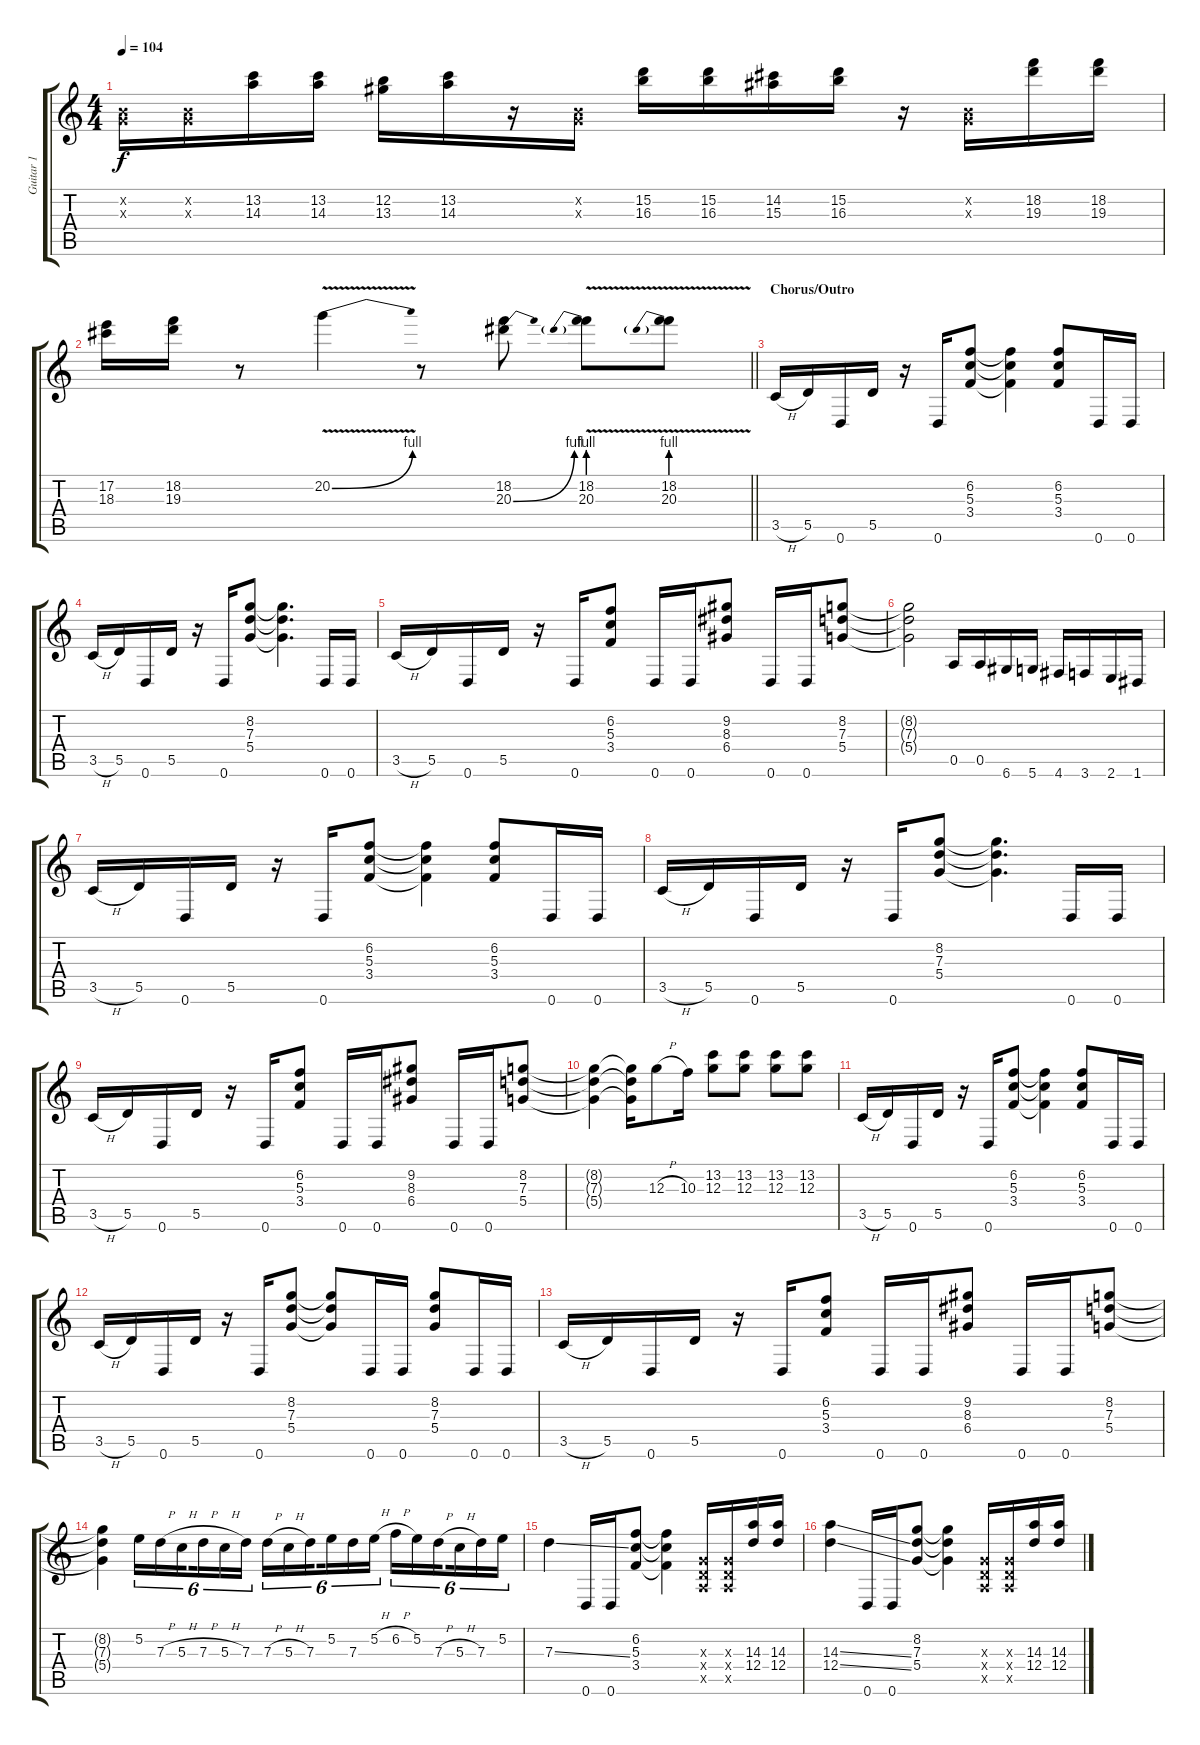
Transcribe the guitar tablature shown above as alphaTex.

\track ("Guitar 1" "Guitar 1") {solo instrument overdrivenguitar}
\staff {score tabs}
\tuning (E4 B3 G3 D3 A2 D2) {hide}
\ts (4 4)
\tempo 104
\clef g2
\ks c
(0.2{x} 0.3{x}).16{dy f} (0.2{x} 0.3{x}).16 (13.2 14.3).16 (13.2 14.3).16 (12.2 13.3).16 (13.2 14.3).16 r.16 (0.2{x} 0.3{x}).16 (15.2 16.3).16 (15.2 16.3).16 (14.2 15.3).16 (15.2 16.3).16 r.16 (0.2{x} 0.3{x}).16 (18.2 19.3).16 (18.2 19.3).16 |
\barLineRight lightlight
(17.2 18.3).16 (18.2 19.3).16 r.8 20.2{be (bend 0 0 60 4) v}.4 r.8 (18.2 20.3{be (bend 0 0 60 4)}).8 (18.2{v} 20.3{be (prebend 0 4 60 4) v}).8 (18.2{v} 20.3{be (prebend 0 4 60 4) v}).8 |
\section ("" "Chorus/Outro")
3.5{h}.16 5.5.16 0.6.16 5.5.16 r.16 0.6.16 (6.2 5.3 3.4).8 (6.2{t} 5.3{t} 3.4{t}).4 (6.2 5.3 3.4).8 0.6.16 0.6.16 |
3.5{h}.16 5.5.16 0.6.16 5.5.16 r.16 0.6.16 (8.2 7.3 5.4).8 (8.2{t} 7.3{t} 5.4{t}).4{d} 0.6.16 0.6.16 |
3.5{h}.16 5.5.16 0.6.16 5.5.16 r.16 0.6.16 (6.2 5.3 3.4).8 0.6.16 0.6.16 (9.2 8.3 6.4).8 0.6.16 0.6.16 (8.2 7.3 5.4).8 |
(8.2{t} 7.3{t} 5.4{t}).2 0.5.16 0.5.16 6.6.16 5.6.16 4.6.16 3.6.16 2.6.16 1.6.16 |
3.5{h}.16 5.5.16 0.6.16 5.5.16 r.16 0.6.16 (6.2 5.3 3.4).8 (6.2{t} 5.3{t} 3.4{t}).4 (6.2 5.3 3.4).8 0.6.16 0.6.16 |
3.5{h}.16 5.5.16 0.6.16 5.5.16 r.16 0.6.16 (8.2 7.3 5.4).8 (8.2{t} 7.3{t} 5.4{t}).4{d} 0.6.16 0.6.16 |
3.5{h}.16 5.5.16 0.6.16 5.5.16 r.16 0.6.16 (6.2 5.3 3.4).8 0.6.16 0.6.16 (9.2 8.3 6.4).8 0.6.16 0.6.16 (8.2 7.3 5.4).8 |
(8.2{t} 7.3{t} 5.4{t}).4 (8.2{t} 7.3{t} 5.4{t}).16 12.3{h}.8 10.3.16 (13.2 12.3).8 (13.2 12.3).8 (13.2 12.3).8 (13.2 12.3).8 |
3.5{h}.16 5.5.16 0.6.16 5.5.16 r.16 0.6.16 (6.2 5.3 3.4).8 (6.2{t} 5.3{t} 3.4{t}).4 (6.2 5.3 3.4).8 0.6.16 0.6.16 |
3.5{h}.16 5.5.16 0.6.16 5.5.16 r.16 0.6.16 (8.2 7.3 5.4).8 (8.2{t} 7.3{t} 5.4{t}).8 0.6.16 0.6.16 (8.2 7.3 5.4).8 0.6.16 0.6.16 |
3.5{h}.16 5.5.16 0.6.16 5.5.16 r.16 0.6.16 (6.2 5.3 3.4).8 0.6.16 0.6.16 (9.2 8.3 6.4).8 0.6.16 0.6.16 (8.2 7.3 5.4).8 |
(8.2{t} 7.3{t} 5.4{t}).4 5.2.16{tu (6 4)} 7.3{h}.16{tu (6 4)} 5.3{h}.16{tu (6 4) beam splitsecondary} 7.3{h}.16{tu (6 4)} 5.3{h}.16{tu (6 4)} 7.3.16{tu (6 4)} 7.3{h}.16{tu (6 4)} 5.3{h}.16{tu (6 4)} 7.3.16{tu (6 4) beam splitsecondary} 5.2.16{tu (6 4)} 7.3.16{tu (6 4)} 5.2{h}.16{tu (6 4)} 6.2{h}.16{tu (6 4)} 5.2.16{tu (6 4)} 7.3{h}.16{tu (6 4) beam splitsecondary} 5.3{h}.16{tu (6 4)} 7.3.16{tu (6 4)} 5.2.16{tu (6 4)} |
7.3{ss}.4 0.6.16 0.6.16 (6.2 5.3 3.4).8 (6.2{t} 5.3{t} 3.4{t}).4 (0.3{x} 0.4{x} 0.5{x}).16 (0.3{x} 0.4{x} 0.5{x}).16 (14.3 12.4).16 (14.3 12.4).16 |
(14.3{ss} 12.4{ss}).4 0.6.16 0.6.16 (8.2 7.3 5.4).8 (8.2{t} 7.3{t} 5.4{t}).4 (0.3{x} 0.4{x} 0.5{x}).16 (0.3{x} 0.4{x} 0.5{x}).16 (14.3 12.4).16 (14.3 12.4).16
